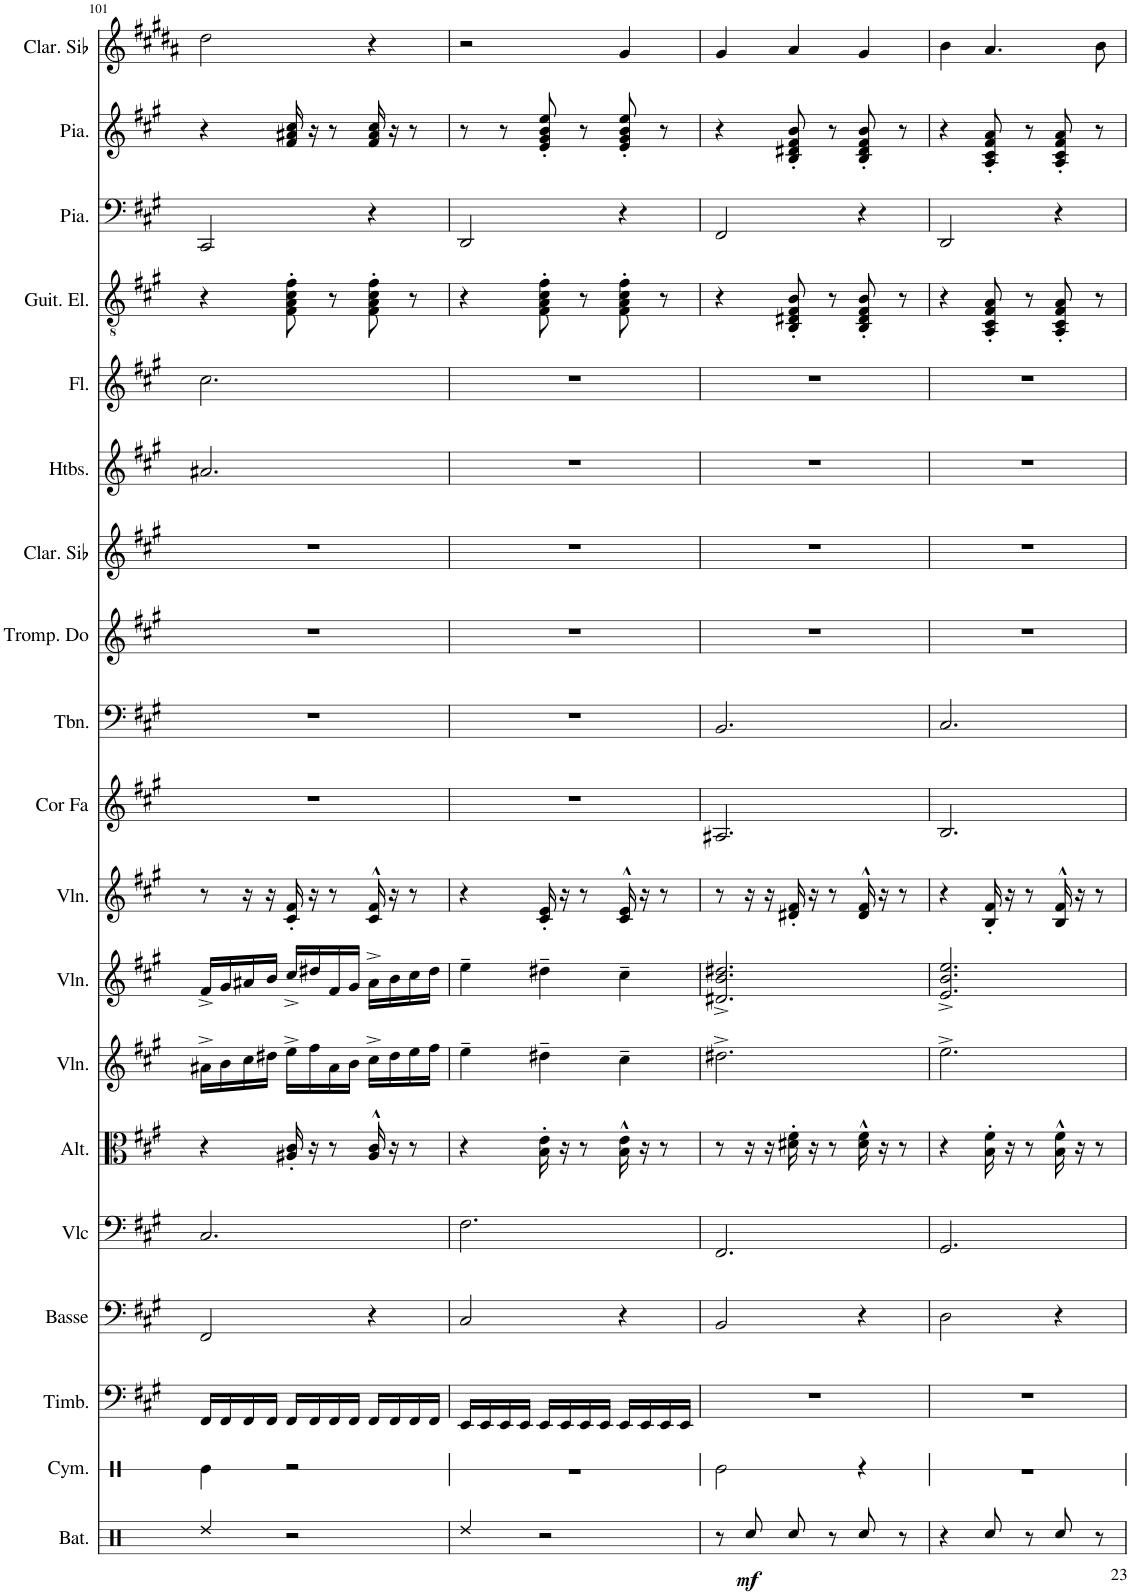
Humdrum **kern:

**kern	**dynam	**kern	**kern	**kern	**kern	**kern	**kern	**kern	**kern	**kern	**kern	**kern	**kern	**kern	**kern	**kern	**kern	**kern	**kern
*part19	*part19	*part18	*part17	*part16	*part15	*part14	*part13	*part12	*part11	*part10	*part9	*part8	*part7	*part6	*part5	*part4	*part3	*part2	*part1
*staff19	*staff19	*staff18	*staff17	*staff16	*staff15	*staff14	*staff13	*staff12	*staff11	*staff10	*staff9	*staff8	*staff7	*staff6	*staff5	*staff4	*staff3	*staff2	*staff1
*I"Batterie	*	*I"Cymbale	*I"Timbales	*I"Basse acoustique	*I"Violoncelle	*I"Alto	*I"Violon	*I"Violon	*I"Violon	*I"Cor en Fa	*I"Trombone	*I"Trompette en Do	*I"Clarinette en Sib	*I"Hautbois	*I"Flûte	*I"Guitare électrique	*I"Piano	*I"Piano	*I"Clarinette en Sib
*I'Bat.	*	*I'Cym.	*I'Timb.	*I'Basse	*I'Vlc	*I'Alt.	*I'Vln.	*I'Vln.	*I'Vln.	*I'Cor Fa	*I'Tbn.	*I'Tromp. Do	*I'Clar. Sib	*I'Htbs.	*I'Fl.	*I'Guit. El.	*I'Pia.	*I'Pia.	*I'Clar. Sib
!!LO:PB:g=z
*clefX	*	*clefX	*clefF4	*clefF4	*clefF4	*clefC3	*clefG2	*clefG2	*clefG2	*clefG2	*clefF4	*clefG2	*clefG2	*clefG2	*clefG2	*clefGv2	*clefF4	*clefG2	*clefG2
*	*	*	*	*Trd7c12	*	*	*	*	*	*Trd4c7	*	*Trd1c2	*Trd1c2	*	*	*	*	*	*Trd1c2
*k[]	*	*k[]	*k[f#c#g#]	*k[f#c#g#]	*k[f#c#g#]	*k[f#c#g#]	*k[f#c#g#]	*k[f#c#g#]	*k[f#c#g#]	*k[f#c#g#]	*k[f#c#g#]	*k[f#c#g#]	*k[f#c#g#]	*k[f#c#g#]	*k[f#c#g#]	*k[f#c#g#]	*k[f#c#g#]	*k[f#c#g#]	*k[f#c#g#d#a#]
*M3/4	*	*M3/4	*M3/4	*M3/4	*M3/4	*M3/4	*M3/4	*M3/4	*M3/4	*M3/4	*M3/4	*M3/4	*M3/4	*M3/4	*M3/4	*M3/4	*M3/4	*M3/4	*M3/4
=101	=101	=101	=101	=101	=101	=101	=101	=101	=101	=101	=101	=101	=101	=101	=101	=101	=101	=101	=101
4Rdd/	.	4Re\	16FF#/LL	2FF#/	2.C#/	4r	16a#X^\LL	16f#^/LL	8r	2.r	2.r	2.r	2.r	2.a#X/	2.cc#\	4r	2CC#/	4r	2dd#\
.	.	.	16FF#/	.	.	.	16b\	16g#/	.	.	.	.	.	.	.	.	.	.	.
.	.	.	16FF#/	.	.	.	16cc#\	16a#X/	16r	.	.	.	.	.	.	.	.	.	.
.	.	.	16FF#/JJ	.	.	.	16dd#X\JJ	16b/JJ	16r	.	.	.	.	.	.	.	.	.	.
2r	.	2r	16FF#/LL	.	.	16A#X/' 16c#/'	16ee^\LL	16cc#^/LL	16c#/' 16f#/'	.	.	.	.	.	.	8F#\' 8A\' 8c#\' 8f#\'	.	16f#/ 16a#X/ 16cc#/	.
.	.	.	16FF#/	.	.	16r	16ff#\	16dd#X/	16r	.	.	.	.	.	.	.	.	16r	.
.	.	.	16FF#/	.	.	8r	16a#\	16f#/	8r	.	.	.	.	.	.	8r	.	8r	.
.	.	.	16FF#/JJ	.	.	.	16b\JJ	16g#/JJ	.	.	.	.	.	.	.	.	.	.	.
.	.	.	16FF#/LL	4r	.	16A#/^^ 16c#/^^	16cc#^\LL	16a#^\LL	16c#/^^ 16f#/^^	.	.	.	.	.	.	8F#\' 8A\' 8c#\' 8f#\'	4r	16f#/ 16a#/ 16cc#/	4r
.	.	.	16FF#/	.	.	16r	16dd#\	16b\	16r	.	.	.	.	.	.	.	.	16r	.
.	.	.	16FF#/	.	.	8r	16ee\	16cc#\	8r	.	.	.	.	.	.	8r	.	8r	.
.	.	.	16FF#/JJ	.	.	.	16ff#\JJ	16dd#\JJ	.	.	.	.	.	.	.	.	.	.	.
=102	=102	=102	=102	=102	=102	=102	=102	=102	=102	=102	=102	=102	=102	=102	=102	=102	=102	=102	=102
4Rdd/	.	2.r	16EE/LL	2C#/	2.F#\	4r	4ee~\	4ee~\	4r	2.r	2.r	2.r	2.r	2.r	2.r	4r	2DD/	8r	2r
.	.	.	16EE/	.	.	.	.	.	.	.	.	.	.	.	.	.	.	.	.
.	.	.	16EE/	.	.	.	.	.	.	.	.	.	.	.	.	.	.	8r	.
.	.	.	16EE/JJ	.	.	.	.	.	.	.	.	.	.	.	.	.	.	.	.
2r	.	.	16EE/LL	.	.	16B\' 16e\'	4dd#X~\	4dd#X~\	16c#/' 16e/'	.	.	.	.	.	.	8F#\' 8A\' 8c#\' 8f#\'	.	8e/' 8g#/' 8b/' 8ee/'	.
.	.	.	16EE/	.	.	16r	.	.	16r	.	.	.	.	.	.	.	.	.	.
.	.	.	16EE/	.	.	8r	.	.	8r	.	.	.	.	.	.	8r	.	8r	.
.	.	.	16EE/JJ	.	.	.	.	.	.	.	.	.	.	.	.	.	.	.	.
.	.	.	16EE/LL	4r	.	16B\^^ 16e\^^	4cc#~\	4cc#~\	16c#/^^ 16e/^^	.	.	.	.	.	.	8F#\' 8A\' 8c#\' 8f#\'	4r	8e/' 8g#/' 8b/' 8ee/'	4g#/
.	.	.	16EE/	.	.	16r	.	.	16r	.	.	.	.	.	.	.	.	.	.
.	.	.	16EE/	.	.	8r	.	.	8r	.	.	.	.	.	.	8r	.	8r	.
.	.	.	16EE/JJ	.	.	.	.	.	.	.	.	.	.	.	.	.	.	.	.
=103	=103	=103	=103	=103	=103	=103	=103	=103	=103	=103	=103	=103	=103	=103	=103	=103	=103	=103	=103
8r	.	2Re\	2.r	2BB/	2.FF#/	8r	2.dd#X^\	2.d#X/^ 2.b/^ 2.dd#X/^	8r	2.A#X/	2.BB/	2.r	2.r	2.r	2.r	4r	2FF#/	4r	4g#/
!	!LO:DY:b	!	!	!	!	!	!	!	!	!	!	!	!	!	!	!	!	!	!
8Rcc/	mf	.	.	.	.	16r	.	.	16r	.	.	.	.	.	.	.	.	.	.
.	.	.	.	.	.	16r	.	.	16r	.	.	.	.	.	.	.	.	.	.
8Rcc/	.	.	.	.	.	16d#X\' 16f#\'	.	.	16d#X/' 16f#/'	.	.	.	.	.	.	8BB/' 8D#X/' 8F#/' 8B/'	.	8B/' 8d#X/' 8f#/' 8b/'	4a#/
.	.	.	.	.	.	16r	.	.	16r	.	.	.	.	.	.	.	.	.	.
8r	.	.	.	.	.	8r	.	.	8r	.	.	.	.	.	.	8r	.	8r	.
8Rcc/	.	4r	.	4r	.	16d#\^^ 16f#\^^	.	.	16d#/^^ 16f#/^^	.	.	.	.	.	.	8BB/' 8D#/' 8F#/' 8B/'	4r	8B/' 8d#/' 8f#/' 8b/'	4g#/
.	.	.	.	.	.	16r	.	.	16r	.	.	.	.	.	.	.	.	.	.
8r	.	.	.	.	.	8r	.	.	8r	.	.	.	.	.	.	8r	.	8r	.
=104	=104	=104	=104	=104	=104	=104	=104	=104	=104	=104	=104	=104	=104	=104	=104	=104	=104	=104	=104
4r	.	2.r	2.r	2D\	2.GG#/	4r	2.ee^\	2.e/^ 2.b/^ 2.ee/^	4r	2.B/	2.C#/	2.r	2.r	2.r	2.r	4r	2DD/	4r	4b\
8Rcc/	.	.	.	.	.	16B\' 16f#\'	.	.	16B/' 16f#/'	.	.	.	.	.	.	8AA/' 8C#/' 8F#/' 8A/'	.	8A/' 8c#/' 8f#/' 8a/'	4.a#/
.	.	.	.	.	.	16r	.	.	16r	.	.	.	.	.	.	.	.	.	.
8r	.	.	.	.	.	8r	.	.	8r	.	.	.	.	.	.	8r	.	8r	.
8Rcc/	.	.	.	4r	.	16B\^^ 16f#\^^	.	.	16B/^^ 16f#/^^	.	.	.	.	.	.	8AA/' 8C#/' 8F#/' 8A/'	4r	8A/' 8c#/' 8f#/' 8a/'	.
.	.	.	.	.	.	16r	.	.	16r	.	.	.	.	.	.	.	.	.	.
8r	.	.	.	.	.	8r	.	.	8r	.	.	.	.	.	.	8r	.	8r	8b\
=	=	=	=	=	=	=	=	=	=	=	=	=	=	=	=	=	=	=	=
*-	*-	*-	*-	*-	*-	*-	*-	*-	*-	*-	*-	*-	*-	*-	*-	*-	*-	*-	*-
